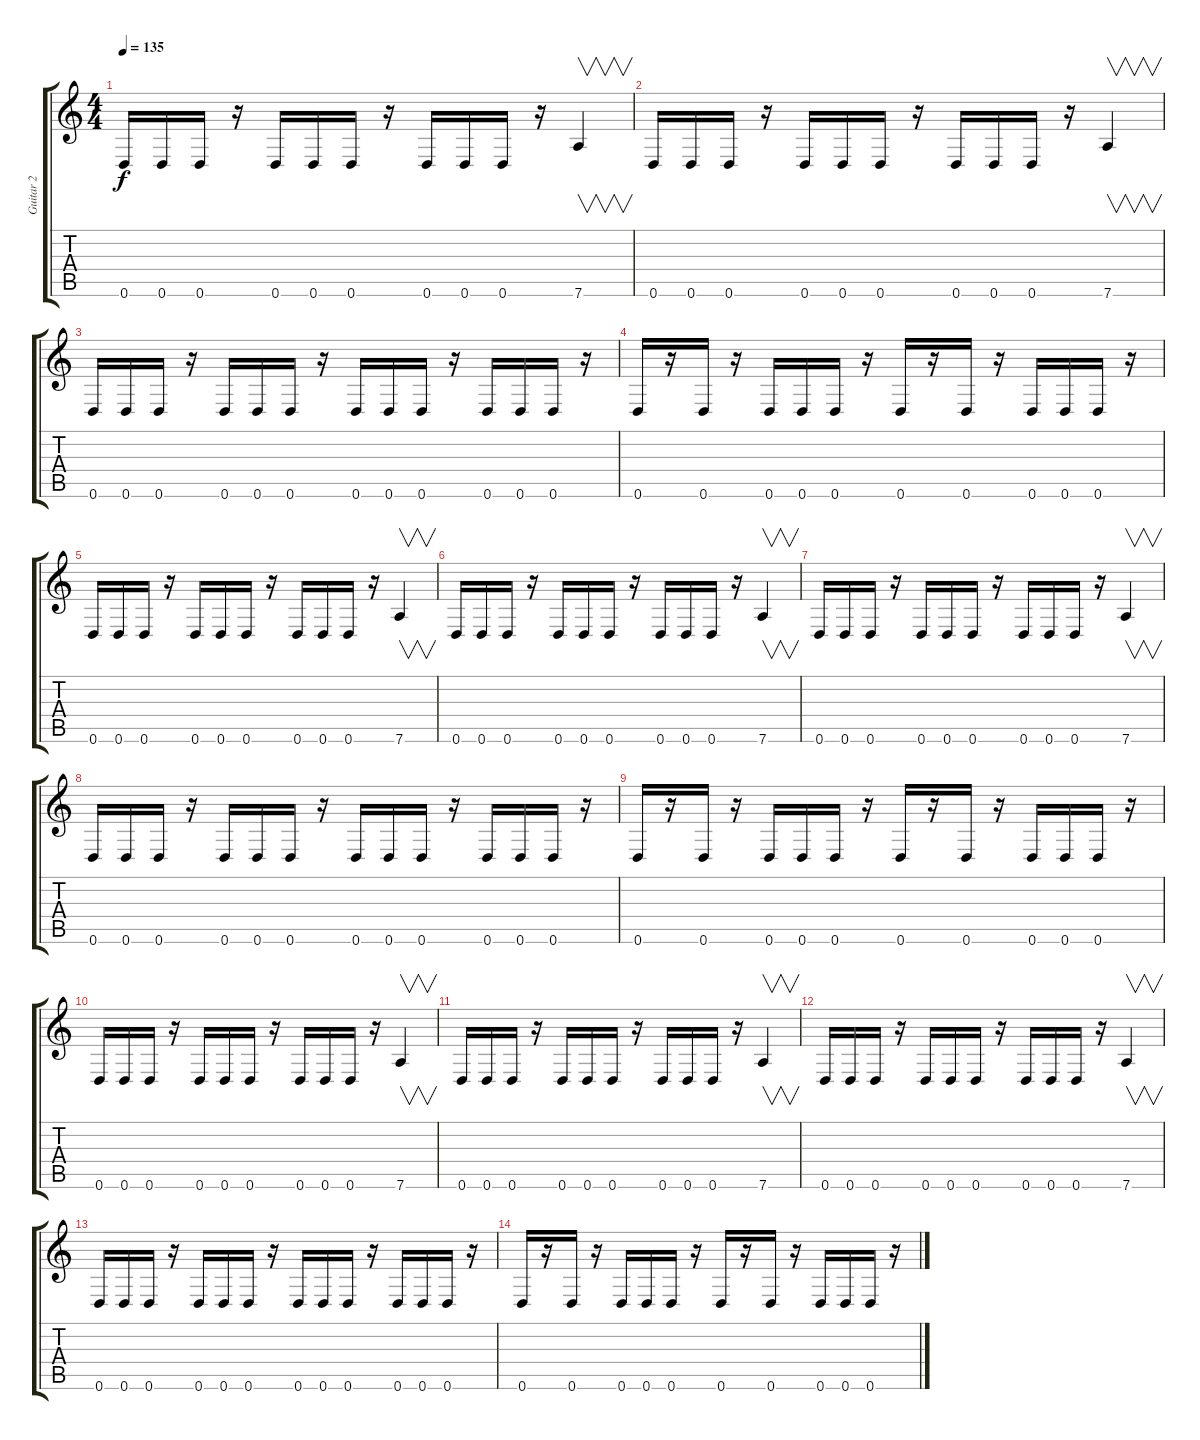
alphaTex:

\track ("Guitar 2" "Guitar 2") {instrument distortionguitar}
\staff {score tabs}
\tuning (E4 B3 G3 D3 A2 D2) {hide}
\ts (4 4)
\tempo 135
\clef g2
\ks c
0.6.16{dy f} 0.6.16 0.6.16 r.16 0.6.16 0.6.16 0.6.16 r.16 0.6.16 0.6.16 0.6.16 r.16 7.6.4{v} |
0.6.16 0.6.16 0.6.16 r.16 0.6.16 0.6.16 0.6.16 r.16 0.6.16 0.6.16 0.6.16 r.16 7.6.4{v} |
0.6.16 0.6.16 0.6.16 r.16 0.6.16 0.6.16 0.6.16 r.16 0.6.16 0.6.16 0.6.16 r.16 0.6.16 0.6.16 0.6.16 r.16 |
0.6.16 r.16 0.6.16 r.16 0.6.16 0.6.16 0.6.16 r.16 0.6.16 r.16 0.6.16 r.16 0.6.16 0.6.16 0.6.16 r.16 |
0.6.16 0.6.16 0.6.16 r.16 0.6.16 0.6.16 0.6.16 r.16 0.6.16 0.6.16 0.6.16 r.16 7.6.4{v} |
0.6.16 0.6.16 0.6.16 r.16 0.6.16 0.6.16 0.6.16 r.16 0.6.16 0.6.16 0.6.16 r.16 7.6.4{v} |
0.6.16 0.6.16 0.6.16 r.16 0.6.16 0.6.16 0.6.16 r.16 0.6.16 0.6.16 0.6.16 r.16 7.6.4{v} |
0.6.16 0.6.16 0.6.16 r.16 0.6.16 0.6.16 0.6.16 r.16 0.6.16 0.6.16 0.6.16 r.16 0.6.16 0.6.16 0.6.16 r.16 |
0.6.16 r.16 0.6.16 r.16 0.6.16 0.6.16 0.6.16 r.16 0.6.16 r.16 0.6.16 r.16 0.6.16 0.6.16 0.6.16 r.16 |
0.6.16 0.6.16 0.6.16 r.16 0.6.16 0.6.16 0.6.16 r.16 0.6.16 0.6.16 0.6.16 r.16 7.6.4{v} |
0.6.16 0.6.16 0.6.16 r.16 0.6.16 0.6.16 0.6.16 r.16 0.6.16 0.6.16 0.6.16 r.16 7.6.4{v} |
0.6.16 0.6.16 0.6.16 r.16 0.6.16 0.6.16 0.6.16 r.16 0.6.16 0.6.16 0.6.16 r.16 7.6.4{v} |
0.6.16 0.6.16 0.6.16 r.16 0.6.16 0.6.16 0.6.16 r.16 0.6.16 0.6.16 0.6.16 r.16 0.6.16 0.6.16 0.6.16 r.16 |
0.6.16 r.16 0.6.16 r.16 0.6.16 0.6.16 0.6.16 r.16 0.6.16 r.16 0.6.16 r.16 0.6.16 0.6.16 0.6.16 r.16
